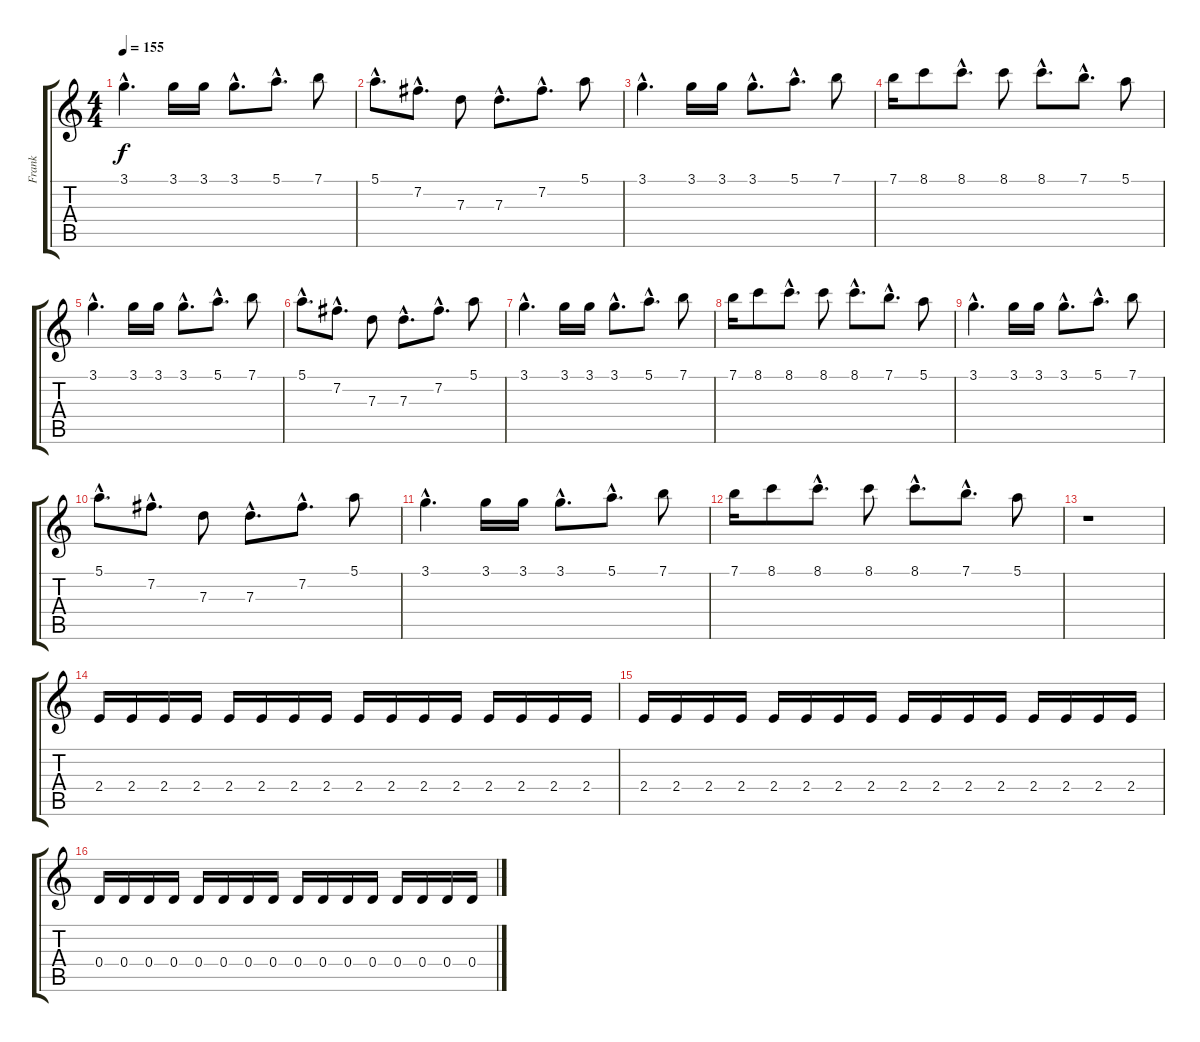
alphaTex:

\track ("Frank" "Frank") {instrument overdrivenguitar}
\staff {score tabs}
\tuning (E4 B3 G3 D3 A2 E2) {hide}
\ts (4 4)
\tempo 155
\clef g2
\ks c
3.1{hac}.4{d dy f balance 4} 3.1.16 3.1.16 3.1{hac}.8{d} 5.1{hac}.8{d} 7.1.8 |
5.1{hac}.8{d} 7.2{hac}.8{d} 7.3.8 7.3{hac}.8{d} 7.2{hac}.8{d} 5.1.8 |
3.1{hac}.4{d} 3.1.16 3.1.16 3.1{hac}.8{d} 5.1{hac}.8{d} 7.1.8 |
7.1.16 8.1.8 8.1{hac}.8{d} 8.1.8 8.1{hac}.8{d} 7.1{hac}.8{d} 5.1.8 |
3.1{hac}.4{d} 3.1.16 3.1.16 3.1{hac}.8{d} 5.1{hac}.8{d} 7.1.8 |
5.1{hac}.8{d} 7.2{hac}.8{d} 7.3.8 7.3{hac}.8{d} 7.2{hac}.8{d} 5.1.8 |
3.1{hac}.4{d} 3.1.16 3.1.16 3.1{hac}.8{d} 5.1{hac}.8{d} 7.1.8 |
7.1.16 8.1.8 8.1{hac}.8{d} 8.1.8 8.1{hac}.8{d} 7.1{hac}.8{d} 5.1.8 |
3.1{hac}.4{d} 3.1.16 3.1.16 3.1{hac}.8{d} 5.1{hac}.8{d} 7.1.8 |
5.1{hac}.8{d} 7.2{hac}.8{d} 7.3.8 7.3{hac}.8{d} 7.2{hac}.8{d} 5.1.8 |
3.1{hac}.4{d} 3.1.16 3.1.16 3.1{hac}.8{d} 5.1{hac}.8{d} 7.1.8 |
7.1.16 8.1.8 8.1{hac}.8{d} 8.1.8 8.1{hac}.8{d} 7.1{hac}.8{d} 5.1.8 |
r.1{balance 3} |
2.4.16 2.4.16 2.4.16 2.4.16 2.4.16 2.4.16 2.4.16 2.4.16 2.4.16 2.4.16 2.4.16 2.4.16 2.4.16 2.4.16 2.4.16 2.4.16 |
2.4.16 2.4.16 2.4.16 2.4.16 2.4.16 2.4.16 2.4.16 2.4.16 2.4.16 2.4.16 2.4.16 2.4.16 2.4.16 2.4.16 2.4.16 2.4.16 |
0.4.16 0.4.16 0.4.16 0.4.16 0.4.16 0.4.16 0.4.16 0.4.16 0.4.16 0.4.16 0.4.16 0.4.16 0.4.16 0.4.16 0.4.16 0.4.16
